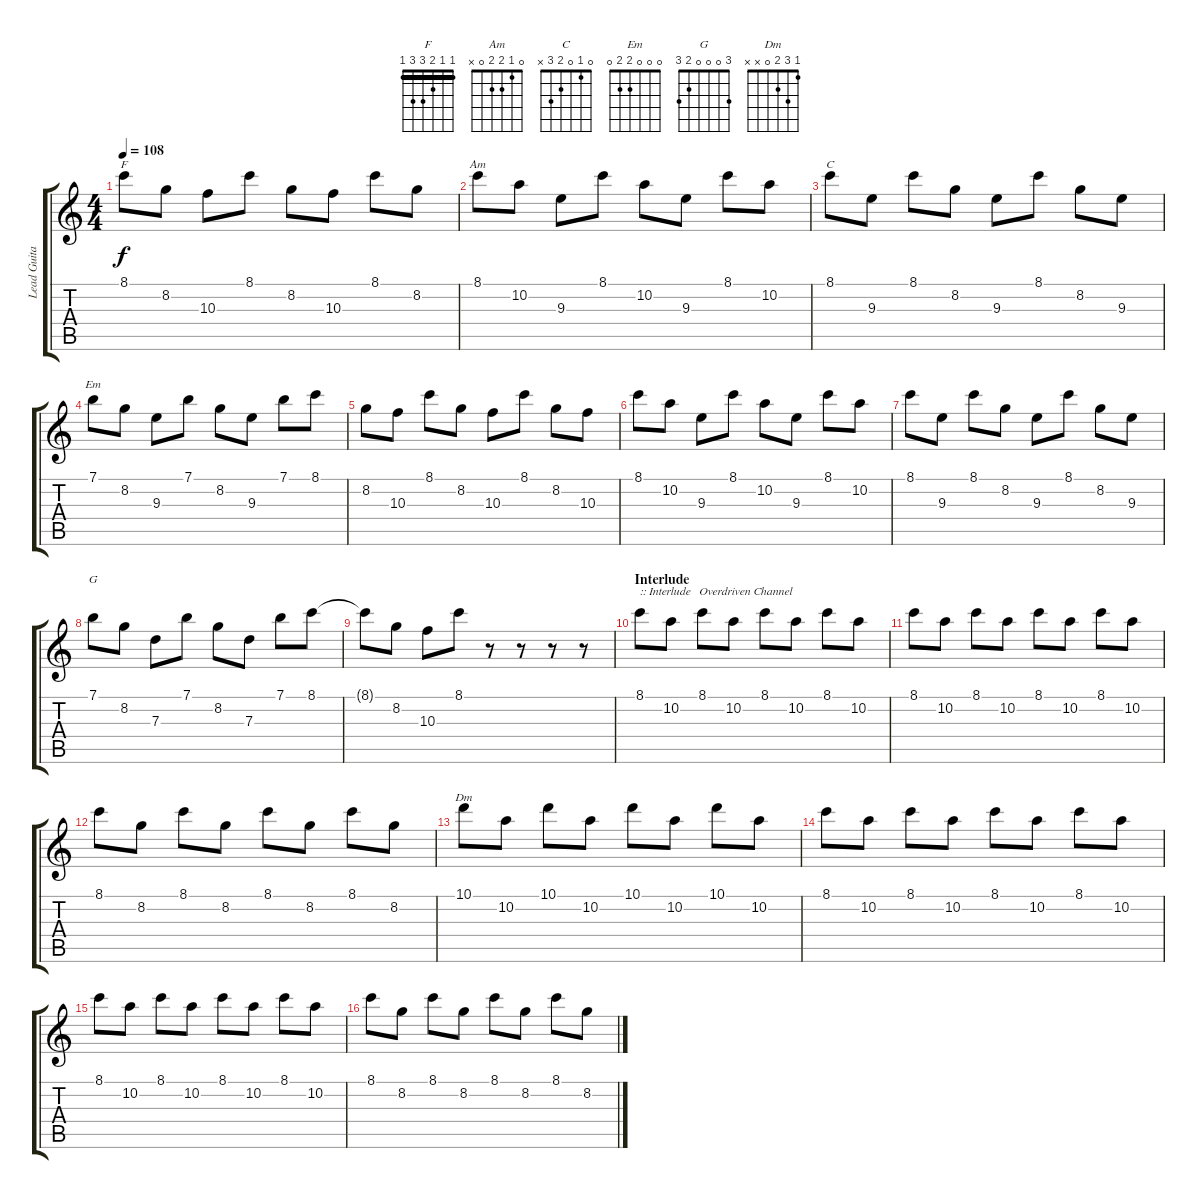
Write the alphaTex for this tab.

\track ("Lead Guitar" "Lead Guita") {instrument acousticguitarsteel}
\staff {score tabs}
\tuning (E4 B3 G3 D3 A2 E2) {hide}
\chord ("F" 1 1 2 3 3 1) {barre 1}
\chord ("Am" 0 1 2 2 0 x)
\chord ("C" 0 1 0 2 3 x)
\chord ("Em" 0 0 0 2 2 0)
\chord ("G" 3 0 0 0 2 3)
\chord ("Dm" 1 3 2 0 x x)
\ts (4 4)
\tempo 108
\clef g2
\ks c
8.1{t}.8{ch "F" dy f} 8.2.8 10.3.8 8.1.8 8.2.8 10.3.8 8.1.8 8.2.8 |
8.1.8{ch "Am"} 10.2.8 9.3.8 8.1.8 10.2.8 9.3.8 8.1.8 10.2.8 |
8.1.8{ch "C"} 9.3.8 8.1.8 8.2.8 9.3.8 8.1.8 8.2.8 9.3.8 |
7.1.8{ch "Em"} 8.2.8 9.3.8 7.1.8 8.2.8 9.3.8 7.1.8 8.1.8 |
8.2.8 10.3.8 8.1.8 8.2.8 10.3.8 8.1.8 8.2.8 10.3.8 |
8.1.8 10.2.8 9.3.8 8.1.8 10.2.8 9.3.8 8.1.8 10.2.8 |
8.1.8 9.3.8 8.1.8 8.2.8 9.3.8 8.1.8 8.2.8 9.3.8 |
7.1.8{ch "G"} 8.2.8 7.3.8 7.1.8 8.2.8 7.3.8 7.1.8 8.1.8 |
8.1{t}.8 8.2.8 10.3.8 8.1.8 r.8 r.8 r.8 r.8 |
\section ("" "Interlude")
8.1.8{txt ":: Interlude   Overdriven Channel"} 10.2.8 8.1.8 10.2.8 8.1.8 10.2.8 8.1.8 10.2.8 |
8.1.8 10.2.8 8.1.8 10.2.8 8.1.8 10.2.8 8.1.8 10.2.8 |
8.1.8 8.2.8 8.1.8 8.2.8 8.1.8 8.2.8 8.1.8 8.2.8 |
10.1.8{ch "Dm"} 10.2.8 10.1.8 10.2.8 10.1.8 10.2.8 10.1.8 10.2.8 |
8.1.8 10.2.8 8.1.8 10.2.8 8.1.8 10.2.8 8.1.8 10.2.8 |
8.1.8 10.2.8 8.1.8 10.2.8 8.1.8 10.2.8 8.1.8 10.2.8 |
8.1.8 8.2.8 8.1.8 8.2.8 8.1.8 8.2.8 8.1.8 8.2.8
